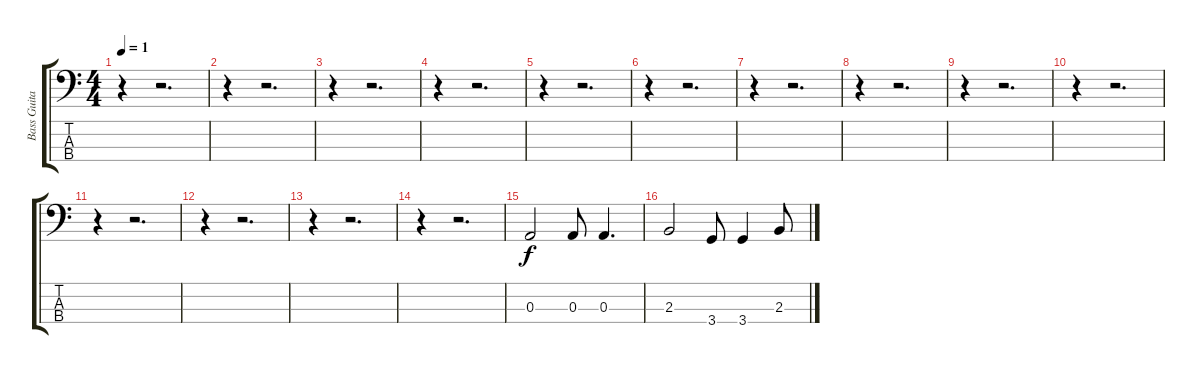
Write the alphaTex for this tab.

\track ("Bass Guitar" "Bass Guita") {instrument electricbasspick}
\staff {score tabs}
\tuning (G2 D2 A1 E1) {hide}
\ts (4 4)
\tempo 1
\clef f4
\ks c
r.4{dy f instrument electricbasspick} r.2{d} |
r.4 r.2{d} |
r.4 r.2{d} |
r.4 r.2{d} |
r.4 r.2{d} |
r.4 r.2{d} |
r.4 r.2{d} |
r.4 r.2{d} |
r.4 r.2{d} |
r.4 r.2{d} |
r.4 r.2{d} |
r.4 r.2{d} |
r.4 r.2{d} |
r.4 r.2{d} |
0.3.2 0.3.8 0.3.4{d} |
2.3.2 3.4.8 3.4.4 2.3.8
